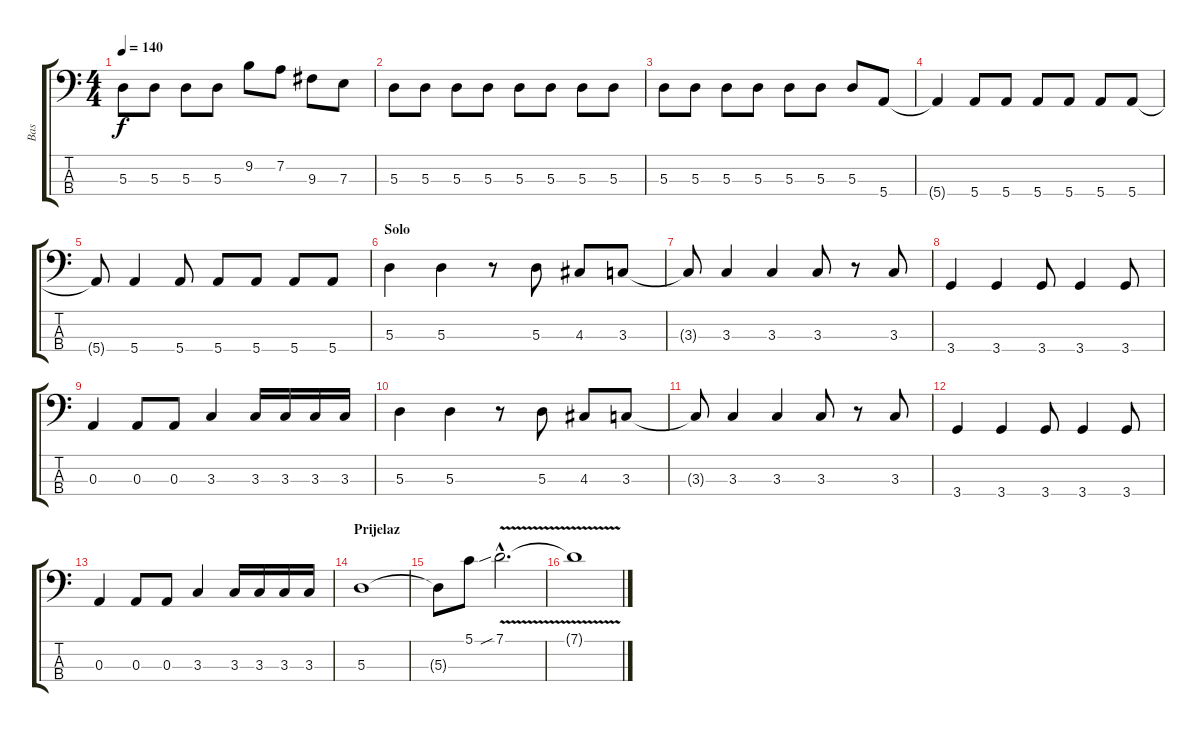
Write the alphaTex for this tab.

\track ("Bas" "Bas") {instrument electricbassfinger}
\staff {score tabs}
\tuning (G2 D2 A1 E1) {hide}
\ts (4 4)
\tempo 140
\clef f4
\ks c
5.3.8{dy f} 5.3.8 5.3.8 5.3.8 9.2.8 7.2.8 9.3.8 7.3.8 |
5.3.8 5.3.8 5.3.8 5.3.8 5.3.8 5.3.8 5.3.8 5.3.8 |
5.3.8 5.3.8 5.3.8 5.3.8 5.3.8 5.3.8 5.3.8 5.4.8 |
5.4{t}.4 5.4.8 5.4.8 5.4.8 5.4.8 5.4.8 5.4.8 |
5.4{t}.8 5.4.4 5.4.8 5.4.8 5.4.8 5.4.8 5.4.8 |
\section ("" "Solo")
5.3.4 5.3.4 r.8 5.3.8 4.3.8 3.3.8 |
3.3{t}.8 3.3.4 3.3.4 3.3.8 r.8 3.3.8 |
3.4.4 3.4.4 3.4.8 3.4.4 3.4.8 |
0.3.4 0.3.8 0.3.8 3.3.4 3.3.16 3.3.16 3.3.16 3.3.16 |
5.3.4 5.3.4 r.8 5.3.8 4.3.8 3.3.8 |
3.3{t}.8 3.3.4 3.3.4 3.3.8 r.8 3.3.8 |
3.4.4 3.4.4 3.4.8 3.4.4 3.4.8 |
0.3.4 0.3.8 0.3.8 3.3.4 3.3.16 3.3.16 3.3.16 3.3.16 |
\section ("" "Prijelaz")
5.3.1 |
5.3{t}.8 5.1.8 7.1{v sib hac}.2{d} |
7.1{t}.1
